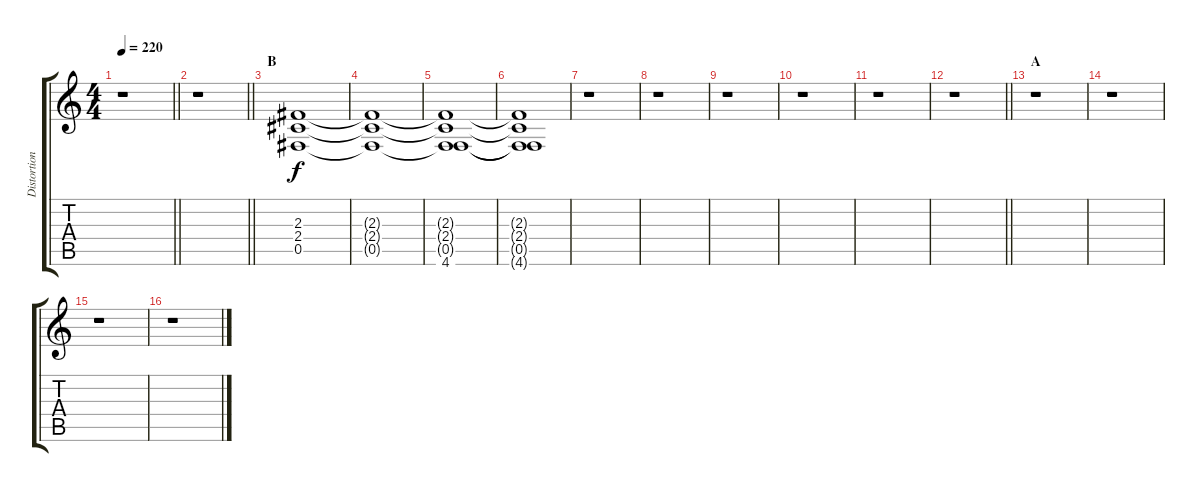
\track ("Distortion guitar" "Distortion") {instrument distortionguitar}
\staff {score tabs}
\tuning (Db4 Ab3 E3 B2 Gb2 Db2) {hide}
\ts (4 4)
\tempo 220
\clef g2
\barLineRight lightlight
\ks c
r.1{dy f} |
\barLineRight lightlight
r.1 |
\section ("" "B")
(2.3 2.4 0.5).1 |
(2.3{t} 2.4{t} 0.5{t}).1 |
(2.3{t} 2.4{t} 0.5{t} 4.6).1 |
(2.3{t} 2.4{t} 0.5{t} 4.6{t}).1 |
r.1 |
r.1 |
r.1 |
r.1 |
r.1 |
\barLineRight lightlight
r.1 |
\section ("" "A")
r.1 |
r.1 |
r.1 |
r.1
